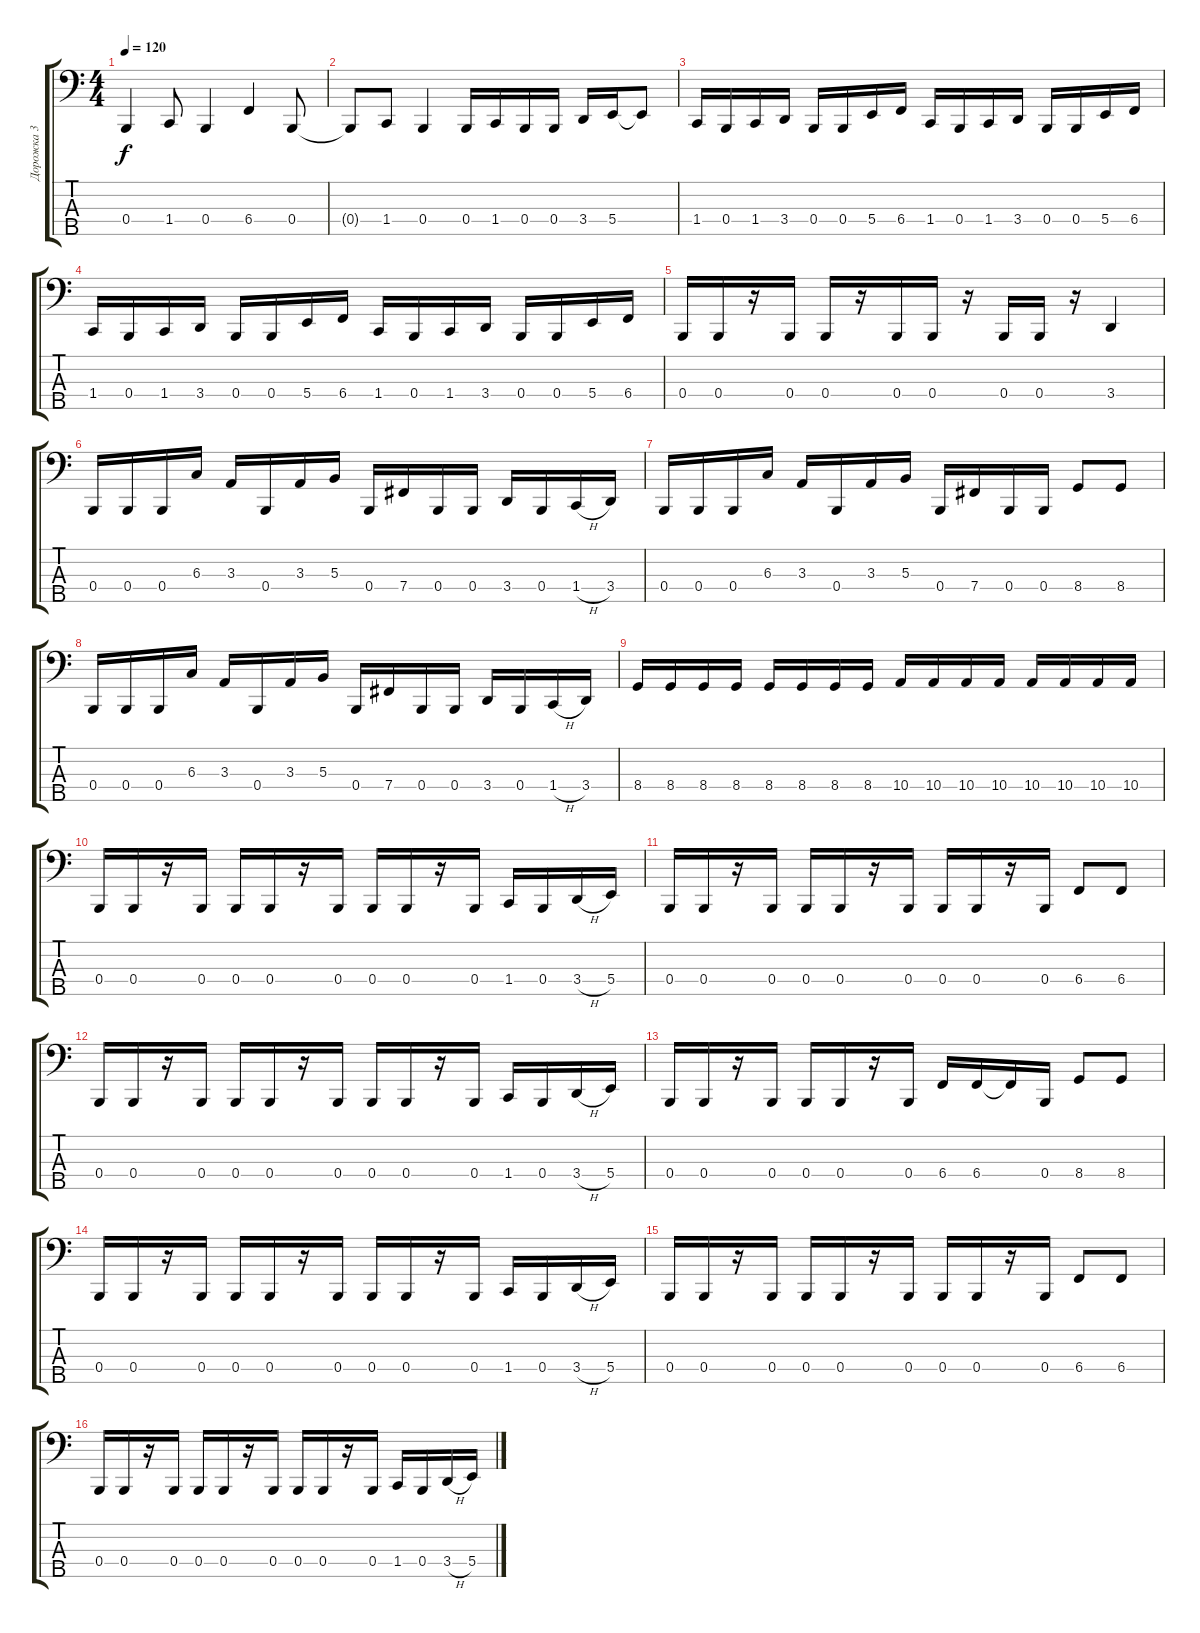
\track ("Дорожка 3" "Дорожка 3") {instrument electricbasspick}
\staff {score tabs}
\tuning (E2 B1 Gb1 B0 Ab0) {hide}
\ts (4 4)
\tempo 120
\clef f4
\ks c
0.4.4{dy f} 1.4.8 0.4.4 6.4.4 0.4.8 |
0.4{t}.8 1.4.8 0.4.4 0.4.16 1.4.16 0.4.16 0.4.16 3.4.16 5.4.16 5.4{t}.8 |
1.4.16 0.4.16 1.4.16 3.4.16 0.4.16 0.4.16 5.4.16 6.4.16 1.4.16 0.4.16 1.4.16 3.4.16 0.4.16 0.4.16 5.4.16 6.4.16 |
1.4.16 0.4.16 1.4.16 3.4.16 0.4.16 0.4.16 5.4.16 6.4.16 1.4.16 0.4.16 1.4.16 3.4.16 0.4.16 0.4.16 5.4.16 6.4.16 |
0.4.16 0.4.16 r.16 0.4.16 0.4.16 r.16 0.4.16 0.4.16 r.16 0.4.16 0.4.16 r.16 3.4.4 |
0.4.16 0.4.16 0.4.16 6.3.16 3.3.16 0.4.16 3.3.16 5.3.16 0.4.16 7.4.16 0.4.16 0.4.16 3.4.16 0.4.16 1.4{h}.16 3.4.16 |
0.4.16 0.4.16 0.4.16 6.3.16 3.3.16 0.4.16 3.3.16 5.3.16 0.4.16 7.4.16 0.4.16 0.4.16 8.4.8 8.4.8 |
0.4.16 0.4.16 0.4.16 6.3.16 3.3.16 0.4.16 3.3.16 5.3.16 0.4.16 7.4.16 0.4.16 0.4.16 3.4.16 0.4.16 1.4{h}.16 3.4.16 |
8.4.16 8.4.16 8.4.16 8.4.16 8.4.16 8.4.16 8.4.16 8.4.16 10.4.16 10.4.16 10.4.16 10.4.16 10.4.16 10.4.16 10.4.16 10.4.16 |
0.4.16 0.4.16 r.16 0.4.16 0.4.16 0.4.16 r.16 0.4.16 0.4.16 0.4.16 r.16 0.4.16 1.4.16 0.4.16 3.4{h}.16 5.4.16 |
0.4.16 0.4.16 r.16 0.4.16 0.4.16 0.4.16 r.16 0.4.16 0.4.16 0.4.16 r.16 0.4.16 6.4.8 6.4.8 |
0.4.16 0.4.16 r.16 0.4.16 0.4.16 0.4.16 r.16 0.4.16 0.4.16 0.4.16 r.16 0.4.16 1.4.16 0.4.16 3.4{h}.16 5.4.16 |
0.4.16 0.4.16 r.16 0.4.16 0.4.16 0.4.16 r.16 0.4.16 6.4.16 6.4.16 6.4{t}.16 0.4.16 8.4.8 8.4.8 |
0.4.16 0.4.16 r.16 0.4.16 0.4.16 0.4.16 r.16 0.4.16 0.4.16 0.4.16 r.16 0.4.16 1.4.16 0.4.16 3.4{h}.16 5.4.16 |
0.4.16 0.4.16 r.16 0.4.16 0.4.16 0.4.16 r.16 0.4.16 0.4.16 0.4.16 r.16 0.4.16 6.4.8 6.4.8 |
0.4.16 0.4.16 r.16 0.4.16 0.4.16 0.4.16 r.16 0.4.16 0.4.16 0.4.16 r.16 0.4.16 1.4.16 0.4.16 3.4{h}.16 5.4.16
